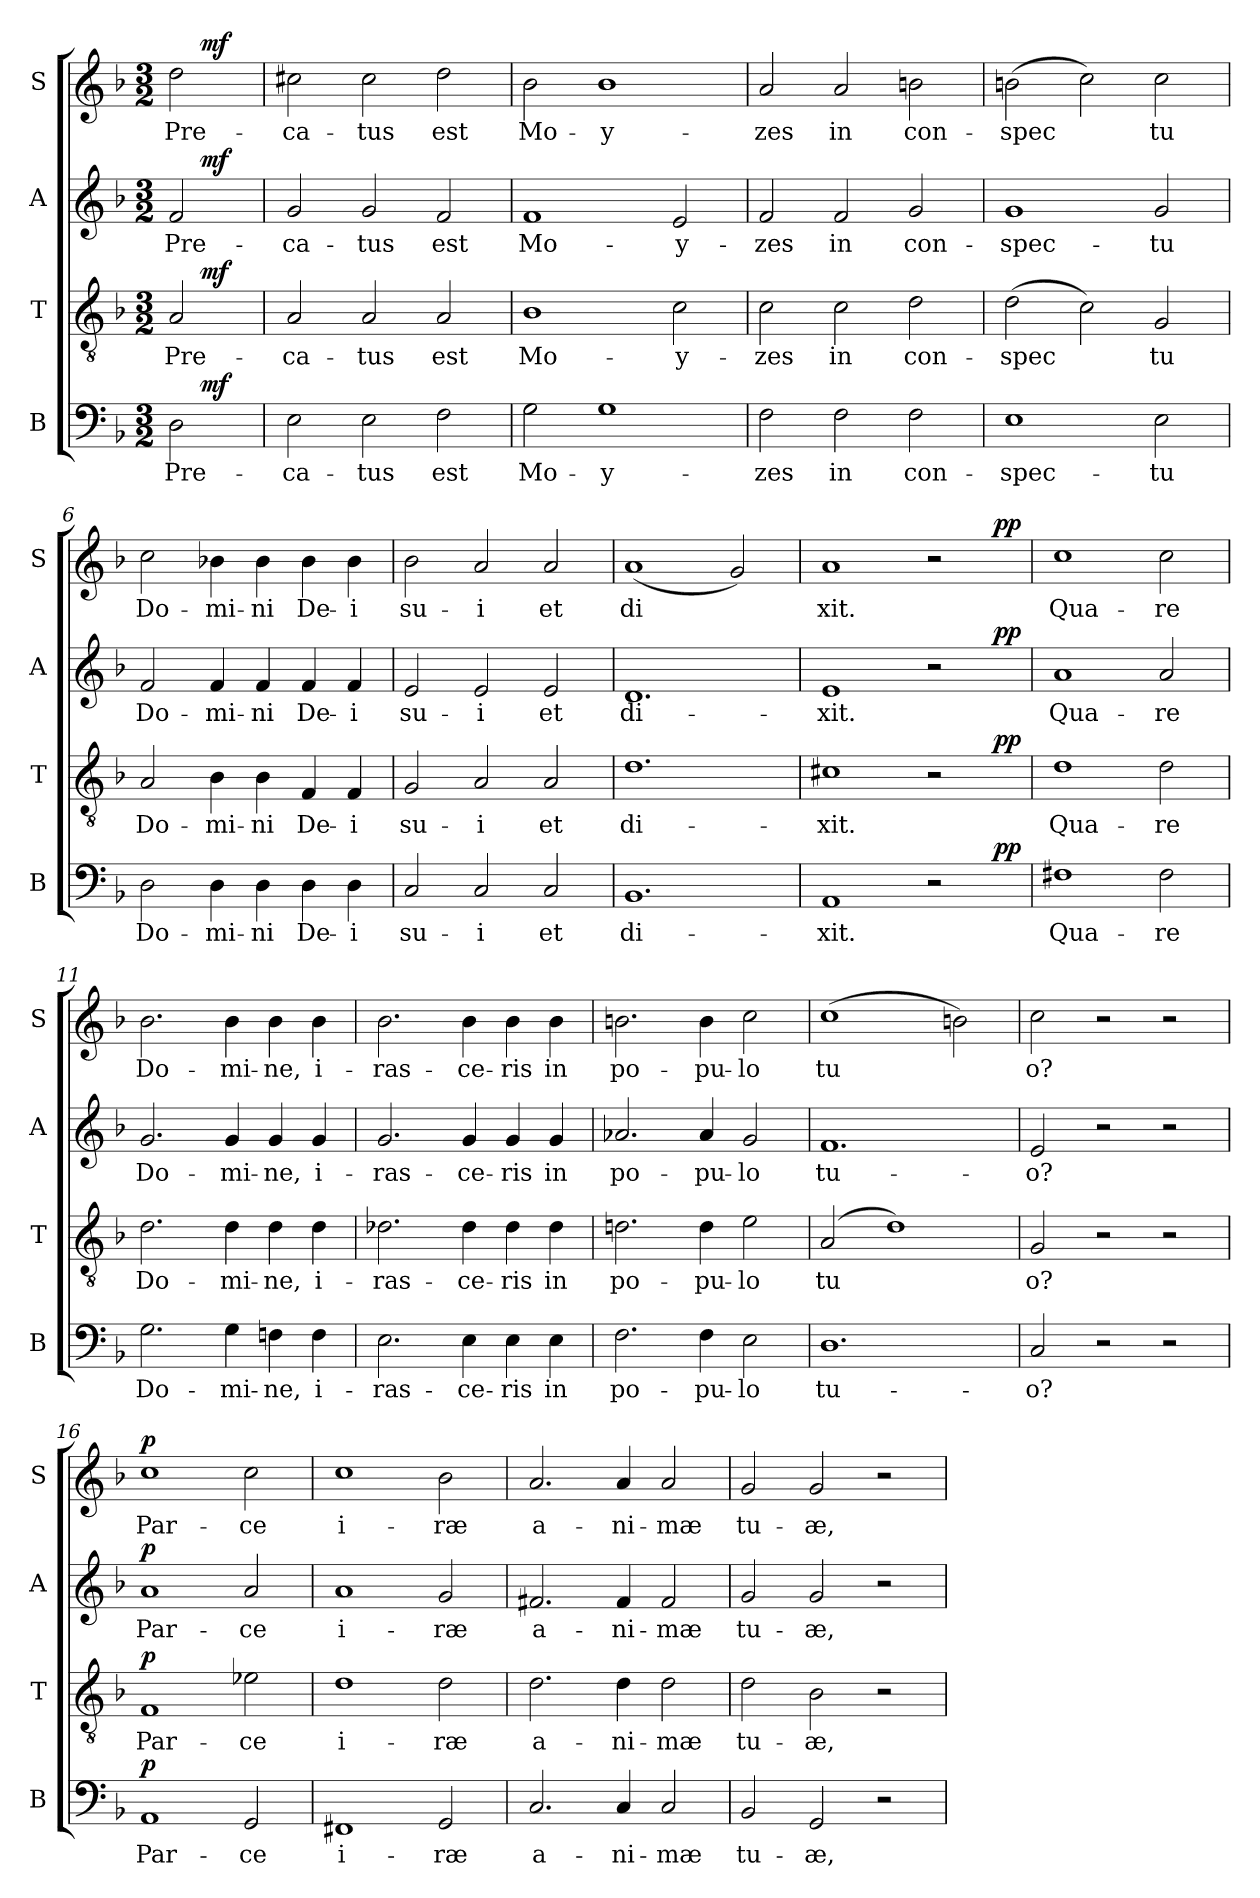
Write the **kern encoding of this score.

**kern	**text	**dynam	**kern	**text	**dynam	**kern	**text	**dynam	**kern	**text	**dynam
*part4	*part4	*part4	*part3	*part3	*part3	*part2	*part2	*part2	*part1	*part1	*part1
*staff4	*staff4	*staff4	*staff3	*staff3	*staff3	*staff2	*staff2	*staff2	*staff1	*staff1	*staff1
*I"B	*	*	*I"T	*	*	*I"A	*	*	*I"S	*	*
*I'B	*	*	*I'T	*	*	*I'A	*	*	*I'S	*	*
!!LO:PB:g=z
*stria5	*	*	*stria5	*	*	*stria5	*	*	*stria5	*	*
*clefF4	*	*	*clefGv2	*	*	*clefG2	*	*	*clefG2	*	*
*k[b-]	*	*	*k[b-]	*	*	*k[b-]	*	*	*k[b-]	*	*
*F:	*	*	*F:	*	*	*F:	*	*	*F:	*	*
*M3/2	*	*	*M3/2	*	*	*M3/2	*	*	*M3/2	*	*
=1	=1	=1	=1	=1	=1	=1	=1	=1	=1	=1	=1
!	!LO:LY:b:cj	!	!	!LO:LY:b:cj	!	!	!LO:LY:b:cj	!	!	!LO:LY:b:cj	!
*^	*	*	*^	*	*	*^	*	*	*^	*	*
2D\	8ryy	Pre-	.	2A/	8ryy	Pre-	.	2f/	8ryy	Pre-	.	2dd\	8ryy	Pre-	.
!	!	!	!LO:DY:a	!	!	!	!LO:DY:a	!	!	!	!LO:DY:a	!	!	!	!LO:DY:a
.	4.ryy	.	mf	.	4.ryy	.	mf	.	4.ryy	.	mf	.	4.ryy	.	mf
=2	=2	=2	=2	=2	=2	=2	=2	=2	=2	=2	=2	=2	=2	=2	=2
!	!	!LO:LY:b:cj	!	!	!	!LO:LY:b:cj	!	!	!	!LO:LY:b:cj	!	!	!	!LO:LY:b:cj	!
*v	*v	*	*	*	*	*	*	*v	*v	*	*	*v	*v	*	*
*	*	*	*v	*v	*	*	*	*	*	*	*	*
2E\	-ca-	.	2A/	-ca-	.	2g/	-ca-	.	2cc#X\	-ca-	.
!	!LO:LY:b:cj	!	!	!LO:LY:b:cj	!	!	!LO:LY:b:cj	!	!	!LO:LY:b:cj	!
2E\	-tus	.	2A/	-tus	.	2g/	-tus	.	2cc#\	-tus	.
!	!LO:LY:b:cj	!	!	!LO:LY:b:cj	!	!	!LO:LY:b:cj	!	!	!LO:LY:b:cj	!
2F\	est	.	2A/	est	.	2f/	est	.	2dd\	est	.
=3	=3	=3	=3	=3	=3	=3	=3	=3	=3	=3	=3
!	!LO:LY:b:cj	!	!	!LO:LY:b:cj	!	!	!LO:LY:b:cj	!	!	!LO:LY:b:cj	!
2G\	Mo-	.	1B-	Mo-	.	1f	Mo-	.	2b-\	Mo-	.
!	!LO:LY:b:cj	!	!	!	!	!	!	!	!	!LO:LY:b:cj	!
1G	-y-	.	.	.	.	.	.	.	1b-	-y-	.
!	!	!	!	!LO:LY:b:cj	!	!	!LO:LY:b:cj	!	!	!	!
.	.	.	2c\	-y-	.	2e/	-y-	.	.	.	.
=4	=4	=4	=4	=4	=4	=4	=4	=4	=4	=4	=4
!	!LO:LY:b:cj	!	!	!LO:LY:b:cj	!	!	!LO:LY:b:cj	!	!	!LO:LY:b:cj	!
2F\	-zes	.	2c\	-zes	.	2f/	-zes	.	2a/	-zes	.
!	!LO:LY:b:cj	!	!	!LO:LY:b:cj	!	!	!LO:LY:b:cj	!	!	!LO:LY:b:cj	!
2F\	in	.	2c\	in	.	2f/	in	.	2a/	in	.
!	!LO:LY:b:cj	!	!	!LO:LY:b:cj	!	!	!LO:LY:b:cj	!	!	!LO:LY:b:cj	!
2F\	con-	.	2d\	con-	.	2g/	con-	.	2bn\	con-	.
=5	=5	=5	=5	=5	=5	=5	=5	=5	=5	=5	=5
!	!LO:LY:b:cj	!	!	!LO:LY:b:cj	!	!	!LO:LY:b:cj	!	!	!LO:LY:b:cj	!
1E	-spec-	.	(>2d\	-spec-	.	1g	-spec-	.	(>2bn\	-spec-	.
!	!	!	!	!LO:LY:b:cj	!	!	!	!	!	!LO:LY:b:cj	!
.	.	.	2c\)	--	.	.	.	.	2cc\)	--	.
!	!LO:LY:b:cj	!	!	!LO:LY:b:cj	!	!	!LO:LY:b:cj	!	!	!LO:LY:b:cj	!
2E\	-tu	.	2G/	-tu	.	2g/	-tu	.	2cc\	-tu	.
=6	=6	=6	=6	=6	=6	=6	=6	=6	=6	=6	=6
!	!LO:LY:b:cj	!	!	!LO:LY:b:cj	!	!	!LO:LY:b:cj	!	!	!LO:LY:b:cj	!
2D\	Do-	.	2A/	Do-	.	2f/	Do-	.	2cc\	Do-	.
!	!LO:LY:b:cj	!	!	!LO:LY:b:cj	!	!	!LO:LY:b:cj	!	!	!LO:LY:b:cj	!
4D\	-mi-	.	4B-\	-mi-	.	4f/	-mi-	.	4b-X\	-mi-	.
!	!LO:LY:b:cj	!	!	!LO:LY:b:cj	!	!	!LO:LY:b:cj	!	!	!LO:LY:b:cj	!
4D\	-ni	.	4B-\	-ni	.	4f/	-ni	.	4b-\	-ni	.
!	!LO:LY:b:cj	!	!	!LO:LY:b:cj	!	!	!LO:LY:b:cj	!	!	!LO:LY:b:cj	!
4D\	De-	.	4F/	De-	.	4f/	De-	.	4b-\	De-	.
!	!LO:LY:b:cj	!	!	!LO:LY:b:cj	!	!	!LO:LY:b:cj	!	!	!LO:LY:b:cj	!
4D\	-i	.	4F/	-i	.	4f/	-i	.	4b-\	-i	.
!!LO:LB:g=z
=7	=7	=7	=7	=7	=7	=7	=7	=7	=7	=7	=7
!	!LO:LY:b:cj	!	!	!LO:LY:b:cj	!	!	!LO:LY:b:cj	!	!	!LO:LY:b:cj	!
2C/	su-	.	2G/	su-	.	2e/	su-	.	2b-\	su-	.
!	!LO:LY:b:cj	!	!	!LO:LY:b:cj	!	!	!LO:LY:b:cj	!	!	!LO:LY:b:cj	!
2C/	-i	.	2A/	-i	.	2e/	-i	.	2a/	-i	.
!	!LO:LY:b:cj	!	!	!LO:LY:b:cj	!	!	!LO:LY:b:cj	!	!	!LO:LY:b:cj	!
2C/	et	.	2A/	et	.	2e/	et	.	2a/	et	.
=8	=8	=8	=8	=8	=8	=8	=8	=8	=8	=8	=8
!	!LO:LY:b:cj	!	!	!LO:LY:b:cj	!	!	!LO:LY:b:cj	!	!	!LO:LY:b:cj	!
1.BB-	di-	.	1.d	di-	.	1.d	di-	.	(<1a	di-	.
!	!	!	!	!	!	!	!	!	!	!LO:LY:b:cj	!
.	.	.	.	.	.	.	.	.	2g/)	--	.
=9	=9	=9	=9	=9	=9	=9	=9	=9	=9	=9	=9
!	!LO:LY:b:cj	!	!	!LO:LY:b:cj	!	!	!LO:LY:b:cj	!	!	!LO:LY:b:cj	!
*^	*	*	*^	*	*	*^	*	*	*^	*	*
1AA	1ryy	-xit.	.	1c#X	1ryy	-xit.	.	1e	1ryy	-xit.	.	1a	1ryy	-xit.	.
2r	4ryy	.	.	2r	4ryy	.	.	2r	4ryy	.	.	2r	4ryy	.	.
.	16ryy	.	.	.	16ryy	.	.	.	16ryy	.	.	.	16ryy	.	.
!	!	!	!LO:DY:a	!	!	!	!LO:DY:a	!	!	!	!LO:DY:a	!	!	!	!LO:DY:a
.	8.ryy	.	pp	.	8.ryy	.	pp	.	8.ryy	.	pp	.	8.ryy	.	pp
=10	=10	=10	=10	=10	=10	=10	=10	=10	=10	=10	=10	=10	=10	=10	=10
!	!	!LO:LY:b:cj	!	!	!	!LO:LY:b:cj	!	!	!	!LO:LY:b:cj	!	!	!	!LO:LY:b:cj	!
*v	*v	*	*	*	*	*	*	*v	*v	*	*	*v	*v	*	*
*	*	*	*v	*v	*	*	*	*	*	*	*	*
1F#X	Qua-	.	1d	Qua-	.	1a	Qua-	.	1cc	Qua-	.
!	!LO:LY:b:cj	!	!	!LO:LY:b:cj	!	!	!LO:LY:b:cj	!	!	!LO:LY:b:cj	!
2F#\	-re	.	2d\	-re	.	2a/	-re	.	2cc\	-re	.
=11	=11	=11	=11	=11	=11	=11	=11	=11	=11	=11	=11
!	!LO:LY:b:cj	!	!	!LO:LY:b:cj	!	!	!LO:LY:b:cj	!	!	!LO:LY:b:cj	!
2.G\	Do-	.	2.d\	Do-	.	2.g/	Do-	.	2.b-\	Do-	.
!	!LO:LY:b:cj	!	!	!LO:LY:b:cj	!	!	!LO:LY:b:cj	!	!	!LO:LY:b:cj	!
4G\	-mi-	.	4d\	-mi-	.	4g/	-mi-	.	4b-\	-mi-	.
!	!LO:LY:b:cj	!	!	!LO:LY:b:cj	!	!	!LO:LY:b:cj	!	!	!LO:LY:b:cj	!
4Fn\	-ne,	.	4d\	-ne,	.	4g/	-ne,	.	4b-\	-ne,	.
!	!LO:LY:b:cj	!	!	!LO:LY:b:cj	!	!	!LO:LY:b:cj	!	!	!LO:LY:b:cj	!
4F\	i-	.	4d\	i-	.	4g/	i-	.	4b-\	i-	.
=12	=12	=12	=12	=12	=12	=12	=12	=12	=12	=12	=12
!	!LO:LY:b:cj	!	!	!LO:LY:b:cj	!	!	!LO:LY:b:cj	!	!	!LO:LY:b:cj	!
2.E\	-ras-	.	2.d-X\	-ras-	.	2.g/	-ras-	.	2.b-\	-ras-	.
!	!LO:LY:b:cj	!	!	!LO:LY:b:cj	!	!	!LO:LY:b:cj	!	!	!LO:LY:b:cj	!
4E\	-ce-	.	4d-\	-ce-	.	4g/	-ce-	.	4b-\	-ce-	.
!	!LO:LY:b:cj	!	!	!LO:LY:b:cj	!	!	!LO:LY:b:cj	!	!	!LO:LY:b:cj	!
4E\	-ris	.	4d-\	-ris	.	4g/	-ris	.	4b-\	-ris	.
!	!LO:LY:b:cj	!	!	!LO:LY:b:cj	!	!	!LO:LY:b:cj	!	!	!LO:LY:b:cj	!
4E\	in	.	4d-\	in	.	4g/	in	.	4b-\	in	.
!!LO:LB:g=z
=13	=13	=13	=13	=13	=13	=13	=13	=13	=13	=13	=13
!	!LO:LY:b:cj	!	!	!LO:LY:b:cj	!	!	!LO:LY:b:cj	!	!	!LO:LY:b:cj	!
2.F\	po-	.	2.dn\	po-	.	2.a-X/	po-	.	2.bn\	po-	.
!	!LO:LY:b:cj	!	!	!LO:LY:b:cj	!	!	!LO:LY:b:cj	!	!	!LO:LY:b:cj	!
4F\	-pu-	.	4d\	-pu-	.	4a-/	-pu-	.	4b\	-pu-	.
!	!LO:LY:b:cj	!	!	!LO:LY:b:cj	!	!	!LO:LY:b:cj	!	!	!LO:LY:b:cj	!
2E\	-lo	.	2e\	-lo	.	2g/	-lo	.	2cc\	-lo	.
=14	=14	=14	=14	=14	=14	=14	=14	=14	=14	=14	=14
!	!LO:LY:b:cj	!	!	!LO:LY:b:cj	!	!	!LO:LY:b:cj	!	!	!LO:LY:b:cj	!
1.D	tu-	.	(>2A/	tu-	.	1.f	tu-	.	(>1cc	tu-	.
!	!	!	!	!LO:LY:b:cj	!	!	!	!	!	!	!
.	.	.	1d)	--	.	.	.	.	.	.	.
!	!	!	!	!	!	!	!	!	!	!LO:LY:b:cj	!
.	.	.	.	.	.	.	.	.	2bn\)	--	.
=15	=15	=15	=15	=15	=15	=15	=15	=15	=15	=15	=15
!	!LO:LY:b:cj	!	!	!LO:LY:b:cj	!	!	!LO:LY:b:cj	!	!	!LO:LY:b:cj	!
2C/	-o?	.	2G/	-o?	.	2e/	-o?	.	2cc\	-o?	.
2r	.	.	2r	.	.	2r	.	.	2r	.	.
2r	.	.	2r	.	.	2r	.	.	2r	.	.
=16	=16	=16	=16	=16	=16	=16	=16	=16	=16	=16	=16
!	!LO:LY:b:cj	!LO:DY:a	!	!LO:LY:b:cj	!LO:DY:a	!	!LO:LY:b:cj	!LO:DY:a	!	!LO:LY:b:cj	!LO:DY:a
1AA	Par-	p	1F	Par-	p	1a	Par-	p	1cc	Par-	p
!	!LO:LY:b:cj	!	!	!LO:LY:b:cj	!	!	!LO:LY:b:cj	!	!	!LO:LY:b:cj	!
2GG/	-ce	.	2e-X\	-ce	.	2a/	-ce	.	2cc\	-ce	.
=17	=17	=17	=17	=17	=17	=17	=17	=17	=17	=17	=17
!	!LO:LY:b:cj	!	!	!LO:LY:b:cj	!	!	!LO:LY:b:cj	!	!	!LO:LY:b:cj	!
1FF#X	i-	.	1d	i-	.	1a	i-	.	1cc	i-	.
!	!LO:LY:b:cj	!	!	!LO:LY:b:cj	!	!	!LO:LY:b:cj	!	!	!LO:LY:b:cj	!
2GG/	-ræ	.	2d\	-ræ	.	2g/	-ræ	.	2b-\	-ræ	.
=18	=18	=18	=18	=18	=18	=18	=18	=18	=18	=18	=18
!	!LO:LY:b:cj	!	!	!LO:LY:b:cj	!	!	!LO:LY:b:cj	!	!	!LO:LY:b:cj	!
2.C/	a-	.	2.d\	a-	.	2.f#X/	a-	.	2.a/	a-	.
!	!LO:LY:b:cj	!	!	!LO:LY:b:cj	!	!	!LO:LY:b:cj	!	!	!LO:LY:b:cj	!
4C/	-ni-	.	4d\	-ni-	.	4f#/	-ni-	.	4a/	-ni-	.
!	!LO:LY:b:cj	!	!	!LO:LY:b:cj	!	!	!LO:LY:b:cj	!	!	!LO:LY:b:cj	!
2C/	-mæ	.	2d\	-mæ	.	2f#/	-mæ	.	2a/	-mæ	.
=19	=19	=19	=19	=19	=19	=19	=19	=19	=19	=19	=19
!	!LO:LY:b:cj	!	!	!LO:LY:b:cj	!	!	!LO:LY:b:cj	!	!	!LO:LY:b:cj	!
2BB-/	tu-	.	2d\	tu-	.	2g/	tu-	.	2g/	tu-	.
!	!LO:LY:b:cj	!	!	!LO:LY:b:cj	!	!	!LO:LY:b:cj	!	!	!LO:LY:b:cj	!
2GG/	-æ,	.	2B-\	-æ,	.	2g/	-æ,	.	2g/	-æ,	.
2r	.	.	2r	.	.	2r	.	.	2r	.	.
=	=	=	=	=	=	=	=	=	=	=	=
*-	*-	*-	*-	*-	*-	*-	*-	*-	*-	*-	*-
